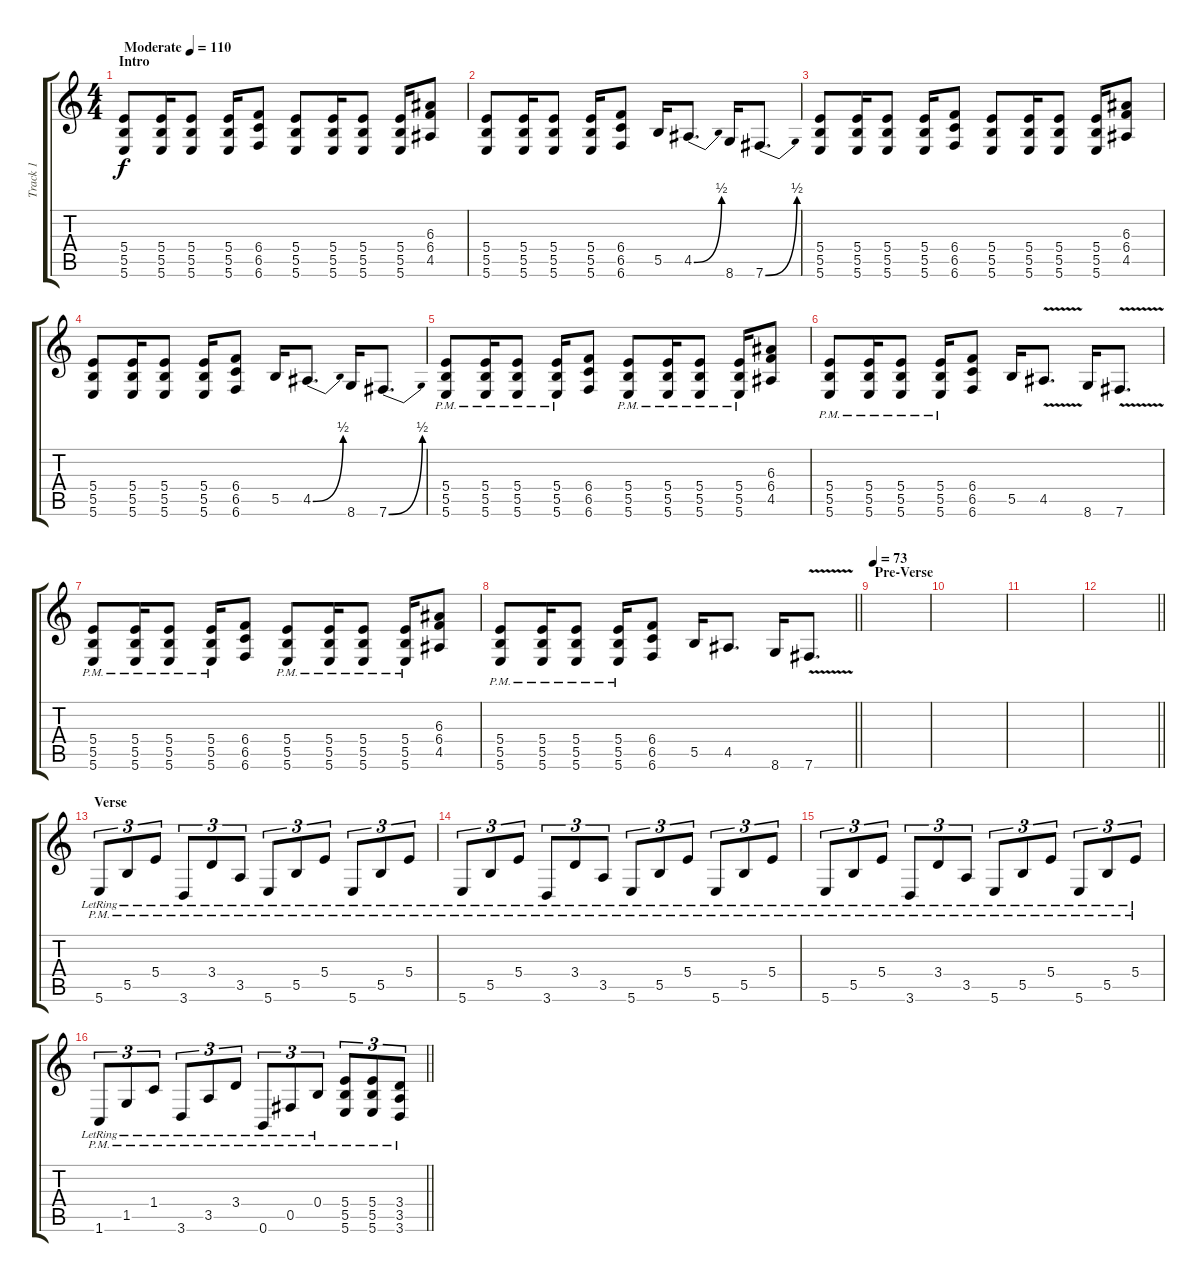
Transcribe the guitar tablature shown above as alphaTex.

\track ("Track 1" "Track 1") {instrument distortionguitar}
\staff {score tabs}
\tuning (Db4 Ab3 E3 B2 Gb2 B1) {hide}
\ts (4 4)
\section ("" "Intro")
\tempo (110 "Moderate")
\clef g2
\ks c
(5.4 5.5 5.6).8{dy f instrument distortionguitar} (5.4 5.5 5.6).16 (5.4 5.5 5.6).8 (5.4 5.5 5.6).16 (6.4 6.5 6.6).8 (5.4 5.5 5.6).8 (5.4 5.5 5.6).16 (5.4 5.5 5.6).8 (5.4 5.5 5.6).16 (6.3 6.4 4.5).8 |
(5.4 5.5 5.6).8 (5.4 5.5 5.6).16 (5.4 5.5 5.6).8 (5.4 5.5 5.6).16 (6.4 6.5 6.6).8 5.5.16 4.5{be (bend 0 0 60 2)}.8{d} 8.6.16 7.6{be (bend 0 0 60 2)}.8{d} |
(5.4 5.5 5.6).8 (5.4 5.5 5.6).16 (5.4 5.5 5.6).8 (5.4 5.5 5.6).16 (6.4 6.5 6.6).8 (5.4 5.5 5.6).8 (5.4 5.5 5.6).16 (5.4 5.5 5.6).8 (5.4 5.5 5.6).16 (6.3 6.4 4.5).8 |
(5.4 5.5 5.6).8 (5.4 5.5 5.6).16 (5.4 5.5 5.6).8 (5.4 5.5 5.6).16 (6.4 6.5 6.6).8 5.5.16 4.5{be (bend 0 0 60 2)}.8{d} 8.6.16 7.6{be (bend 0 0 60 2)}.8{d} |
(5.4{pm} 5.5{pm} 5.6{pm}).8 (5.4{pm} 5.5{pm} 5.6{pm}).16 (5.4{pm} 5.5{pm} 5.6{pm}).8 (5.4{pm} 5.5{pm} 5.6{pm}).16 (6.4 6.5 6.6).8 (5.4{pm} 5.5{pm} 5.6{pm}).8 (5.4{pm} 5.5{pm} 5.6{pm}).16 (5.4{pm} 5.5{pm} 5.6{pm}).8 (5.4{pm} 5.5{pm} 5.6{pm}).16 (6.3 6.4 4.5).8 |
(5.4{pm} 5.5{pm} 5.6{pm}).8 (5.4{pm} 5.5{pm} 5.6{pm}).16 (5.4{pm} 5.5{pm} 5.6{pm}).8 (5.4{pm} 5.5{pm} 5.6{pm}).16 (6.4 6.5 6.6).8 5.5.16 4.5{v}.8{d} 8.6.16 7.6{v}.8{d} |
(5.4{pm} 5.5{pm} 5.6{pm}).8 (5.4{pm} 5.5{pm} 5.6{pm}).16 (5.4{pm} 5.5{pm} 5.6{pm}).8 (5.4{pm} 5.5{pm} 5.6{pm}).16 (6.4 6.5 6.6).8 (5.4{pm} 5.5{pm} 5.6{pm}).8 (5.4{pm} 5.5{pm} 5.6{pm}).16 (5.4{pm} 5.5{pm} 5.6{pm}).8 (5.4{pm} 5.5{pm} 5.6{pm}).16 (6.3 6.4 4.5).8 |
\barLineRight lightlight
(5.4{pm} 5.5{pm} 5.6{pm}).8 (5.4{pm} 5.5{pm} 5.6{pm}).16 (5.4{pm} 5.5{pm} 5.6{pm}).8 (5.4{pm} 5.5{pm} 5.6{pm}).16 (6.4 6.5 6.6).8 5.5.16 4.5.8{d} 8.6.16 7.6{v}.8{d} |
\section ("" "Pre-Verse")
\tempo 73
|
|
|
\barLineRight lightlight
|
\section ("" "Verse")
5.6{pm lr}.8{tu (3 2)} 5.5{pm lr}.8{tu (3 2)} 5.4{pm lr}.8{tu (3 2)} 3.6{pm lr}.8{tu (3 2)} 3.4{pm lr}.8{tu (3 2)} 3.5{pm lr}.8{tu (3 2)} 5.6{pm lr}.8{tu (3 2)} 5.5{pm lr}.8{tu (3 2)} 5.4{pm lr}.8{tu (3 2)} 5.6{pm lr}.8{tu (3 2)} 5.5{pm lr}.8{tu (3 2)} 5.4{pm lr}.8{tu (3 2)} |
5.6{pm lr}.8{tu (3 2)} 5.5{pm lr}.8{tu (3 2)} 5.4{pm lr}.8{tu (3 2)} 3.6{pm lr}.8{tu (3 2)} 3.4{pm lr}.8{tu (3 2)} 3.5{pm lr}.8{tu (3 2)} 5.6{pm lr}.8{tu (3 2)} 5.5{pm lr}.8{tu (3 2)} 5.4{pm lr}.8{tu (3 2)} 5.6{pm lr}.8{tu (3 2)} 5.5{pm lr}.8{tu (3 2)} 5.4{pm lr}.8{tu (3 2)} |
5.6{pm lr}.8{tu (3 2)} 5.5{pm lr}.8{tu (3 2)} 5.4{pm lr}.8{tu (3 2)} 3.6{pm lr}.8{tu (3 2)} 3.4{pm lr}.8{tu (3 2)} 3.5{pm lr}.8{tu (3 2)} 5.6{pm lr}.8{tu (3 2)} 5.5{pm lr}.8{tu (3 2)} 5.4{pm lr}.8{tu (3 2)} 5.6{pm lr}.8{tu (3 2)} 5.5{pm lr}.8{tu (3 2)} 5.4{pm lr}.8{tu (3 2)} |
\barLineRight lightlight
1.6{pm lr}.8{tu (3 2)} 1.5{pm lr}.8{tu (3 2)} 1.4{pm lr}.8{tu (3 2)} 3.6{pm lr}.8{tu (3 2)} 3.5{pm lr}.8{tu (3 2)} 3.4{pm lr}.8{tu (3 2)} 0.6{pm lr}.8{tu (3 2)} 0.5{pm lr}.8{tu (3 2)} 0.4{pm lr}.8{tu (3 2)} (5.4{pm} 5.5{pm} 5.6{pm}).8{tu (3 2)} (5.4{pm} 5.5{pm} 5.6{pm}).8{tu (3 2)} (3.4{pm} 3.5{pm} 3.6{pm}).8{tu (3 2)}
